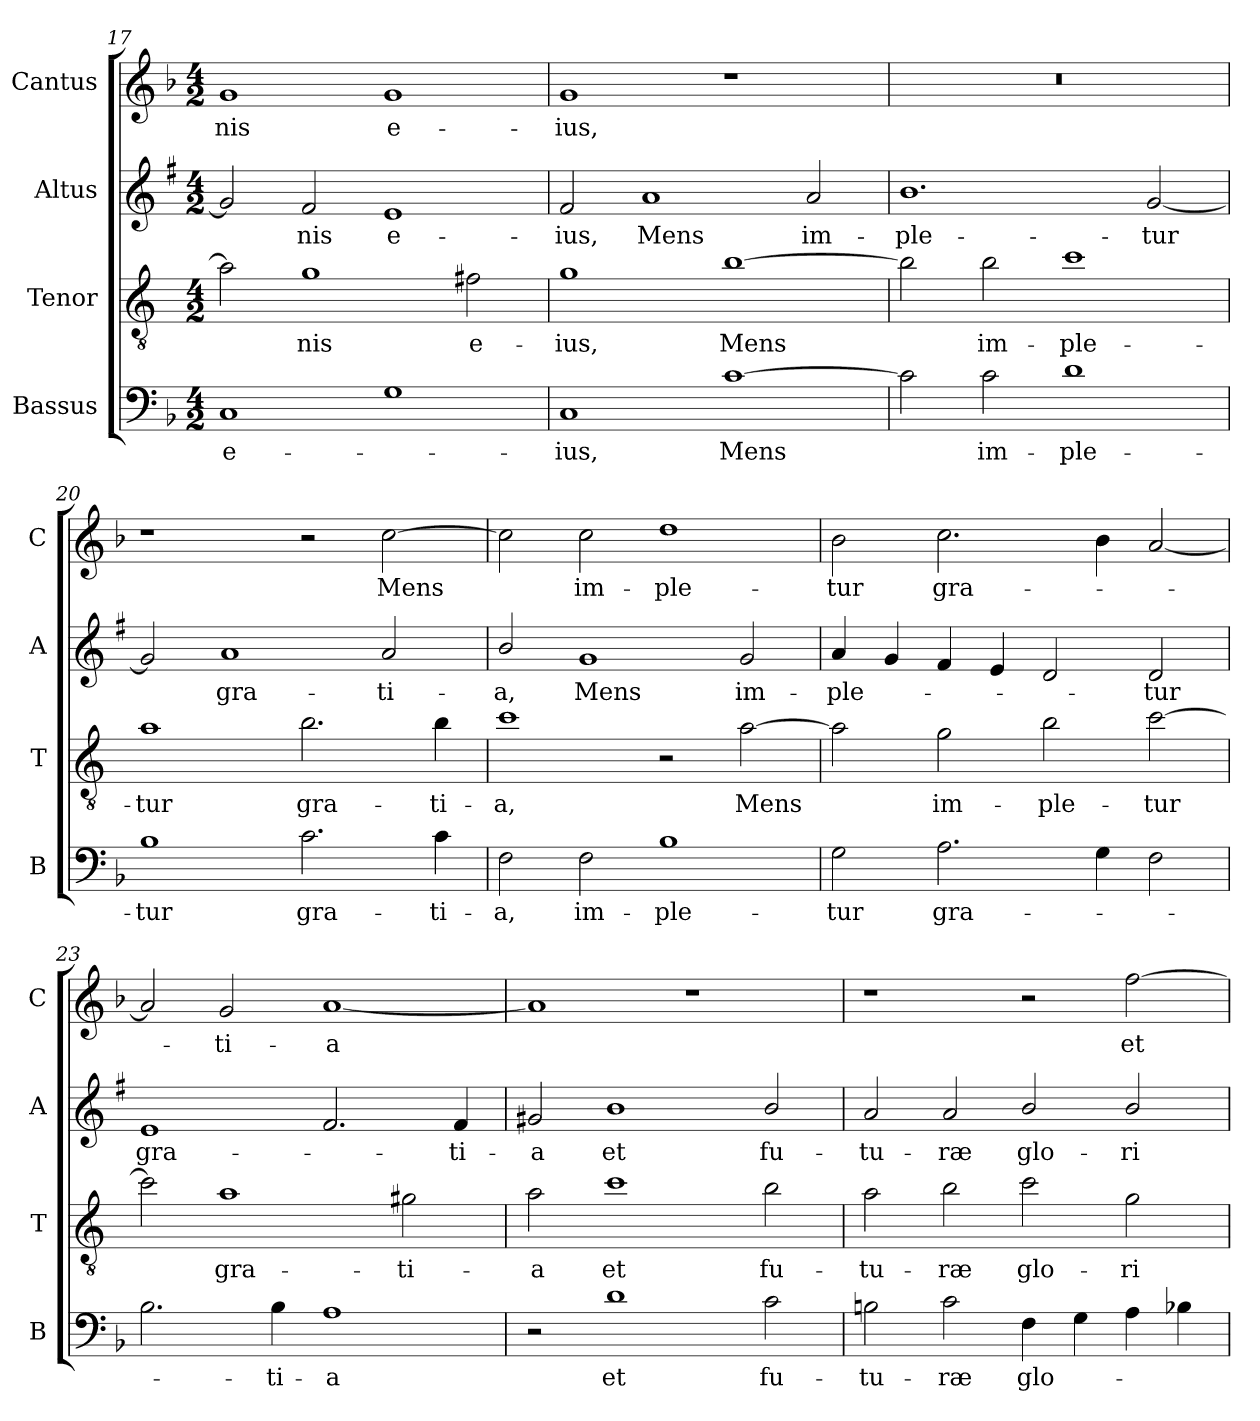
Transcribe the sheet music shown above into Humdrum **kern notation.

**kern	**text	**kern	**text	**kern	**text	**kern	**text
*part4	*part4	*part3	*part3	*part2	*part2	*part1	*part1
*staff4	*staff4	*staff3	*staff3	*staff2	*staff2	*staff1	*staff1
*I"Bassus	*	*I"Tenor	*	*I"Altus	*	*I"Cantus	*
*I'B	*	*I'T	*	*I'A	*	*I'C	*
*clefF4	*	*clefGv2	*	*clefG2	*	*clefG2	*
*	*	*ITrd4c7	*	*ITrd1c2	*	*	*
*k[b-]	*	*k[b-]	*	*k[b-]	*	*k[b-]	*
*F:	*	*F:	*	*F:	*	*F:	*
*M4/2	*	*M4/2	*	*M4/2	*	*M4/2	*
=17	=17	=17	=17	=17	=17	=17	=17
!	!LO:LY:b	!	!	!	!	!	!LO:LY:b
1C	e-	2d\]	.	2f/]	.	1g	-nis
!	!	!	!LO:LY:b	!	!LO:LY:b	!	!
.	.	1c	-nis	2e/	-nis	.	.
!	!	!	!	!	!LO:LY:b	!	!LO:LY:b
1G	.	.	.	1d	e-	1g	e-
!	!	!	!LO:LY:b	!	!	!	!
.	.	2Bn\	e-	.	.	.	.
!!LO:PB:g=z
=18	=18	=18	=18	=18	=18	=18	=18
!	!LO:LY:b	!	!LO:LY:b	!	!LO:LY:b	!	!LO:LY:b
1C	-ius,	1c	-ius,	2e/	-ius,	1g	-ius,
!	!	!	!	!	!LO:LY:b	!	!
.	.	.	.	1g	Mens	.	.
!	!LO:LY:b	!	!LO:LY:b	!	!	!	!
[1c	Mens	[1e	Mens	.	.	1r	.
!	!	!	!	!	!LO:LY:b	!	!
.	.	.	.	2g/	im-	.	.
=19	=19	=19	=19	=19	=19	=19	=19
!	!	!	!	!	!LO:LY:b	!	!
2c\]	.	2e\]	.	1.a	-ple-	0r	.
!	!LO:LY:b	!	!LO:LY:b	!	!	!	!
2c\	im-	2e\	im-	.	.	.	.
!	!LO:LY:b	!	!LO:LY:b	!	!	!	!
1d	-ple-	1f	-ple-	.	.	.	.
!	!	!	!	!	!LO:LY:b	!	!
.	.	.	.	[2f/	-tur	.	.
=20	=20	=20	=20	=20	=20	=20	=20
!	!LO:LY:b	!	!LO:LY:b	!	!	!	!
1B-	-tur	1d	-tur	2f/]	.	1r	.
!	!	!	!	!	!LO:LY:b	!	!
.	.	.	.	1g	gra-	.	.
!	!LO:LY:b	!	!LO:LY:b	!	!	!	!
2.c\	gra-	2.e\	gra-	.	.	2r	.
!	!	!	!	!	!LO:LY:b	!	!LO:LY:b
.	.	.	.	2g/	-ti-	[2cc\	Mens
!	!LO:LY:b	!	!LO:LY:b	!	!	!	!
4c\	-ti-	4e\	-ti-	.	.	.	.
=21	=21	=21	=21	=21	=21	=21	=21
!	!LO:LY:b	!	!LO:LY:b	!	!LO:LY:b	!	!
2F\	-a,	1f	-a,	2a/	-a,	2cc\]	.
!	!LO:LY:b	!	!	!	!LO:LY:b	!	!LO:LY:b
2F\	im-	.	.	1f	Mens	2cc\	im-
!	!LO:LY:b	!	!	!	!	!	!LO:LY:b
1B-	-ple-	2r	.	.	.	1dd	-ple-
!	!	!	!LO:LY:b	!	!LO:LY:b	!	!
.	.	[2d\	Mens	2f/	im-	.	.
=22	=22	=22	=22	=22	=22	=22	=22
!	!LO:LY:b	!	!	!	!LO:LY:b	!	!LO:LY:b
2G\	-tur	2d\]	.	4g/	-ple-	2b-\	-tur
.	.	.	.	4f/	.	.	.
!	!LO:LY:b	!	!LO:LY:b	!	!	!	!LO:LY:b
2.A\	gra-	2c\	im-	4e/	.	2.cc\	gra-
.	.	.	.	4d/	.	.	.
!	!	!	!LO:LY:b	!	!	!	!
.	.	2e\	-ple-	2c/	.	.	.
4G\	.	.	.	.	.	4b-\	.
!	!	!	!LO:LY:b	!	!LO:LY:b	!	!
2F\	.	[2f\	-tur	2c/	-tur	[2a/	.
=23	=23	=23	=23	=23	=23	=23	=23
!	!	!	!	!	!LO:LY:b	!	!
2.B-\	.	2f\]	.	1d	gra-	2a/]	.
!	!	!	!LO:LY:b	!	!	!	!LO:LY:b
.	.	1d	gra-	.	.	2g/	-ti-
!	!LO:LY:b	!	!	!	!	!	!
4B-\	-ti-	.	.	.	.	.	.
!	!LO:LY:b	!	!	!	!	!	!LO:LY:b
1A	-a	.	.	2.e/	.	[1a	-a
!	!	!	!LO:LY:b	!	!	!	!
.	.	2c#X\	-ti-	.	.	.	.
!	!	!	!	!	!LO:LY:b	!	!
.	.	.	.	4e/	-ti-	.	.
!!LO:LB:g=z
=24	=24	=24	=24	=24	=24	=24	=24
!	!	!	!LO:LY:b	!	!LO:LY:b	!	!
2r	.	2d\	-a	2f#X/	-a	1a]	.
!	!LO:LY:b	!	!LO:LY:b	!	!LO:LY:b	!	!
1d	et	1f	et	1a	et	.	.
.	.	.	.	.	.	1r	.
!	!LO:LY:b	!	!LO:LY:b	!	!LO:LY:b	!	!
2c\	fu-	2e\	fu-	2a/	fu-	.	.
=25	=25	=25	=25	=25	=25	=25	=25
!	!LO:LY:b	!	!LO:LY:b	!	!LO:LY:b	!	!
2Bn\	-tu-	2d\	-tu-	2g/	-tu-	1r	.
!	!LO:LY:b	!	!LO:LY:b	!	!LO:LY:b	!	!
2c\	-ræ	2e\	-ræ	2g/	-ræ	.	.
!	!LO:LY:b	!	!LO:LY:b	!	!LO:LY:b	!	!
4F\	glo-	2f\	glo-	2a/	glo-	2r	.
4G\	.	.	.	.	.	.	.
!	!	!	!LO:LY:b	!	!LO:LY:b	!	!LO:LY:b
4A\	.	2c\	-ri-	2a/	-ri-	[2ff\	et
4B-X\	.	.	.	.	.	.	.
=	=	=	=	=	=	=	=
*-	*-	*-	*-	*-	*-	*-	*-
